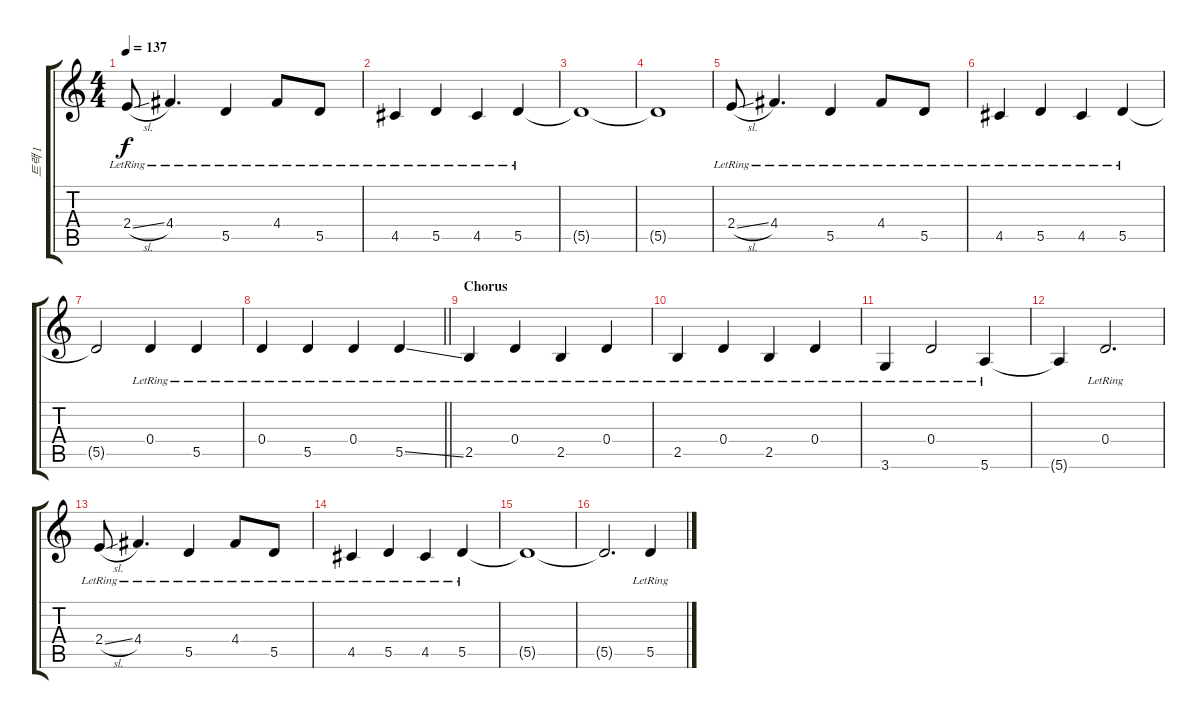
\track ("트랙 1" "트랙 1") {instrument electricguitarclean}
\staff {score tabs}
\tuning (E4 B3 G3 D3 A2 E2) {hide}
\ts (4 4)
\tempo 137
\clef g2
\ks c
2.4{sl lr}.8{dy f} 4.4{lr}.4{d} 5.5{lr}.4 4.4{lr}.8 5.5{lr}.8 |
4.5{lr}.4 5.5{lr}.4 4.5{lr}.4 5.5{lr}.4 |
5.5{t}.1 |
5.5{t}.1 |
2.4{sl lr}.8 4.4{lr}.4{d} 5.5{lr}.4 4.4{lr}.8 5.5{lr}.8 |
4.5{lr}.4 5.5{lr}.4 4.5{lr}.4 5.5{lr}.4 |
5.5{t}.2 0.4{lr}.4 5.5{lr}.4 |
\barLineRight lightlight
0.4{lr}.4 5.5{lr}.4 0.4{lr}.4 5.5{ss lr}.4 |
\section ("" "Chorus")
2.5{lr}.4 0.4{lr}.4 2.5{lr}.4 0.4{lr}.4 |
2.5{lr}.4 0.4{lr}.4 2.5{lr}.4 0.4{lr}.4 |
3.6{lr}.4 0.4{lr}.2 5.6{lr}.4 |
5.6{t}.4 0.4{lr}.2{d} |
2.4{sl lr}.8 4.4{lr}.4{d} 5.5{lr}.4 4.4{lr}.8 5.5{lr}.8 |
4.5{lr}.4 5.5{lr}.4 4.5{lr}.4 5.5{lr}.4 |
5.5{t}.1 |
5.5{t}.2{d} 5.5{ss lr}.4
